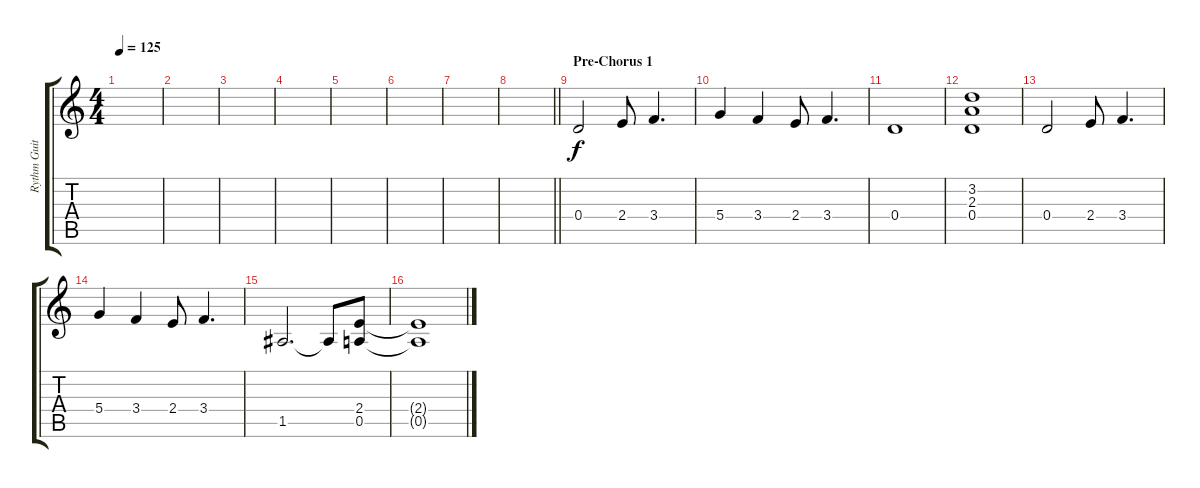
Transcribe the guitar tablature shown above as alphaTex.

\track ("Rythm Guitar" "Rythm Guit") {instrument distortionguitar}
\staff {score tabs}
\tuning (E4 B3 G3 D3 A2 D2) {hide}
\ts (4 4)
\tempo 125
\clef g2
\ks c
|
|
|
|
|
|
|
\barLineRight lightlight
|
\section ("" "Pre-Chorus 1")
0.4.2{volume 10} 2.4.8 3.4.4{d} |
5.4.4 3.4.4 2.4.8 3.4.4{d} |
0.4.1 |
(3.2 2.3 0.4).1 |
0.4.2 2.4.8 3.4.4{d} |
5.4.4 3.4.4 2.4.8 3.4.4{d} |
1.5.2{d} 1.5{t}.8 (2.4 0.5).8 |
(2.4{t} 0.5{t}).1
